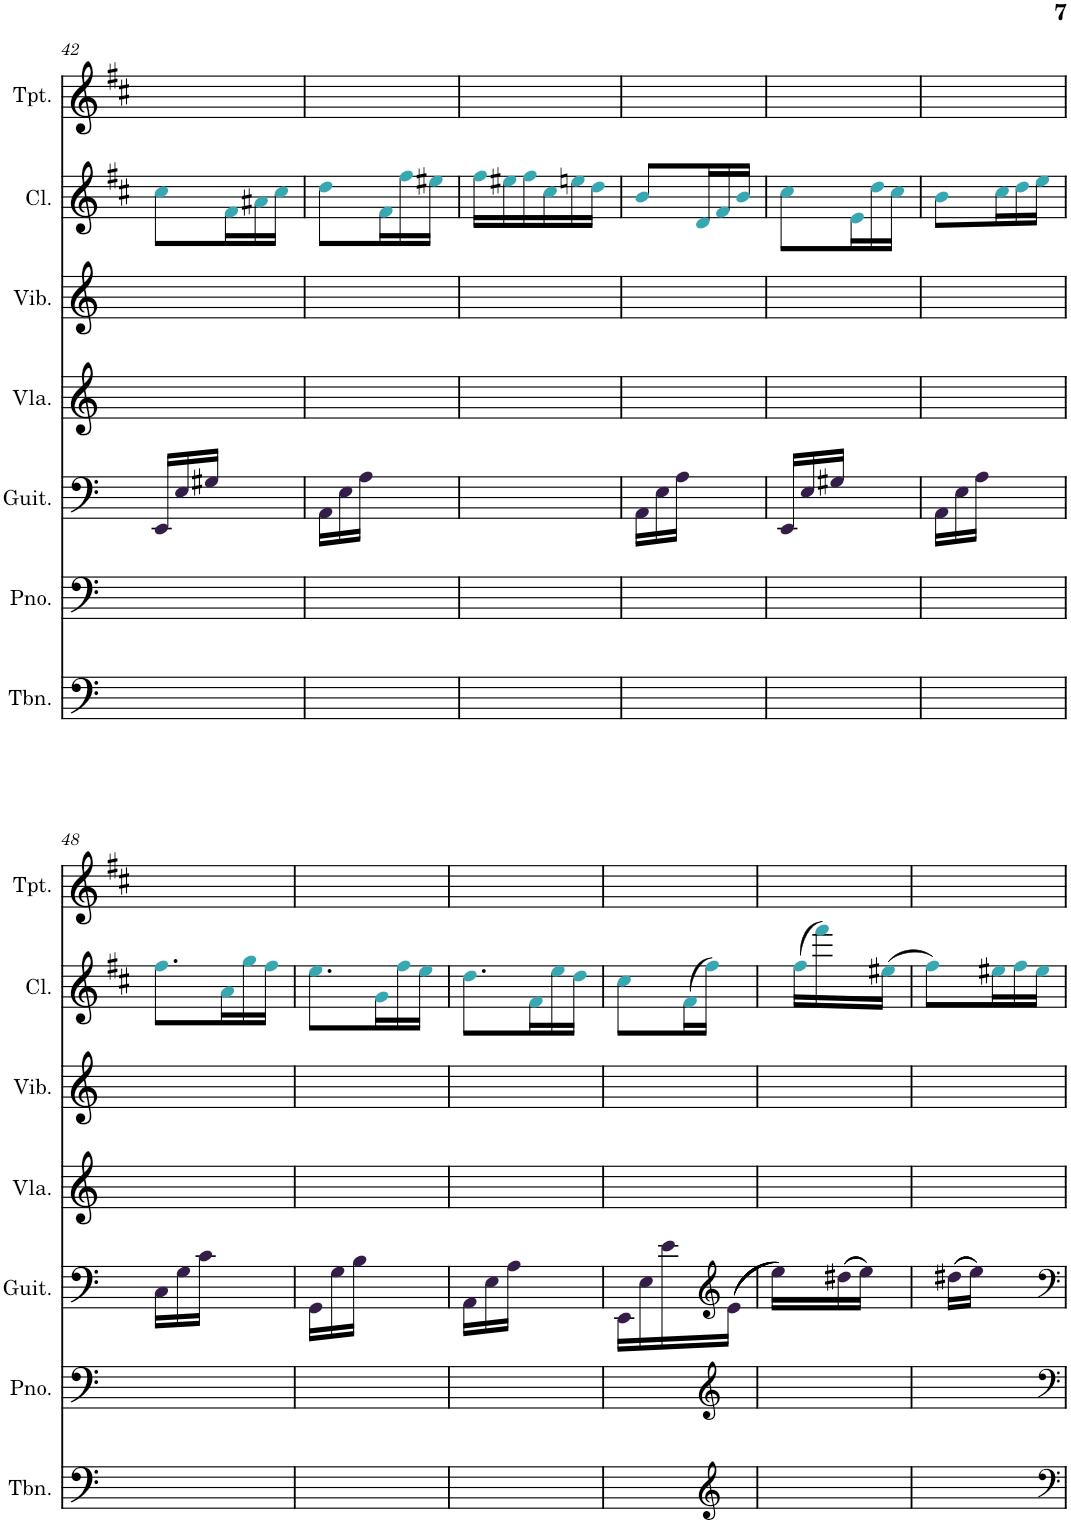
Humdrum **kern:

**kern	**kern	**kern	**kern	**kern	**kern	**kern
*part7	*part6	*part5	*part4	*part3	*part2	*part1
*staff7	*staff6	*staff5	*staff4	*staff3	*staff2	*staff1
*I"Trombone	*I"Piano	*I"Classical Guitar	*I"Viola	*I"Vibraphone	*I"Clarinet	*I"Trumpet
*I'Tbn.	*I'Pno.	*I'Guit.	*I'Vla.	*I'Vib.	*I'Cl.	*I'Tpt.
!!LO:PB:g=z
*clefF4	*clefF4	*clefF4	*clefG2	*clefG2	*clefG2	*clefG2
*	*	*	*	*	*Trd1c2	*Trd1c2
*k[]	*k[]	*k[]	*k[]	*k[]	*k[f#c#]	*k[f#c#]
*M3/8	*M3/8	*M3/8	*M3/8	*M3/8	*M3/8	*M3/8
=42	=42	=42	=42	=42	=42	=42
4.ryy	4.ryy	16EEi/LL	4.ryy	4.ryy	8cc#j\L	4.ryy
.	.	16Ei/	.	.	.	.
.	.	16G#Xi/JJ	.	.	16ryy	.
.	.	8.ryy	.	.	16f#j\L	.
.	.	.	.	.	16a#Xj\	.
.	.	.	.	.	16cc#j\JJ	.
=43	=43	=43	=43	=43	=43	=43
4.ryy	4.ryy	16AAi\LL	4.ryy	4.ryy	8ddj\L	4.ryy
.	.	16Ei\	.	.	.	.
.	.	16Ai\JJ	.	.	16ryy	.
.	.	8.ryy	.	.	16f#j\L	.
.	.	.	.	.	16ff#j\	.
.	.	.	.	.	16ee#Xj\JJ	.
=44	=44	=44	=44	=44	=44	=44
4.ryy	4.ryy	4.ryy	4.ryy	4.ryy	16ff#j\LL	4.ryy
.	.	.	.	.	16ee#Xj\	.
.	.	.	.	.	16ff#j\	.
.	.	.	.	.	16cc#j\	.
.	.	.	.	.	16eenj\	.
.	.	.	.	.	16ddj\JJ	.
=45	=45	=45	=45	=45	=45	=45
4.ryy	4.ryy	16AAi\LL	4.ryy	4.ryy	8bj/L	4.ryy
.	.	16Ei\	.	.	.	.
.	.	16Ai\JJ	.	.	16ryy	.
.	.	8.ryy	.	.	16dj/L	.
.	.	.	.	.	16f#j/	.
.	.	.	.	.	16bj/JJ	.
=46	=46	=46	=46	=46	=46	=46
4.ryy	4.ryy	16EEi/LL	4.ryy	4.ryy	8cc#j\L	4.ryy
.	.	16Ei/	.	.	.	.
.	.	16G#Xi/JJ	.	.	16ryy	.
.	.	8.ryy	.	.	16ej\L	.
.	.	.	.	.	16ddj\	.
.	.	.	.	.	16cc#j\JJ	.
=47	=47	=47	=47	=47	=47	=47
4.ryy	4.ryy	16AAi\LL	4.ryy	4.ryy	8bj\L	4.ryy
.	.	16Ei\	.	.	.	.
.	.	16Ai\JJ	.	.	16ryy	.
.	.	8.ryy	.	.	16cc#j\L	.
.	.	.	.	.	16ddj\	.
.	.	.	.	.	16eej\JJ	.
!!LO:LB:g=z
=48	=48	=48	=48	=48	=48	=48
4.ryy	4.ryy	16Ci\LL	4.ryy	4.ryy	8.ff#j\L	4.ryy
.	.	16Gi\	.	.	.	.
.	.	16ci\JJ	.	.	.	.
.	.	8.ryy	.	.	16aj\L	.
.	.	.	.	.	16ggj\	.
.	.	.	.	.	16ff#j\JJ	.
=49	=49	=49	=49	=49	=49	=49
4.ryy	4.ryy	16GGi\LL	4.ryy	4.ryy	8.eej\L	4.ryy
.	.	16Gi\	.	.	.	.
.	.	16Bi\JJ	.	.	.	.
.	.	8.ryy	.	.	16gj\L	.
.	.	.	.	.	16ff#j\	.
.	.	.	.	.	16eej\JJ	.
=50	=50	=50	=50	=50	=50	=50
4.ryy	4.ryy	16AAi\LL	4.ryy	4.ryy	8.ddj\L	4.ryy
.	.	16Ei\	.	.	.	.
.	.	16Ai\JJ	.	.	.	.
.	.	8.ryy	.	.	16f#j\L	.
.	.	.	.	.	16eej\	.
.	.	.	.	.	16ddj\JJ	.
=51	=51	=51	=51	=51	=51	=51
4ryy	4ryy	16EEi\LL	4.ryy	4.ryy	8cc#j\L	4.ryy
.	.	16Ei\	.	.	.	.
.	.	16ei\J	.	.	16ryy	.
.	.	8ryy	.	.	(>16f#j\L	.
16ryy	16ryy	.	.	.	16ff#j\JJ)	.
*clefG2	*clefG2	*clefG2	*	*	*	*
16ryy	16ryy	(>(>(>16ei\Jk	.	.	16ryy	.
=52	=52	=52	=52	=52	=52	=52
4.ryy	4.ryy	16eei\KL)))	4.ryy	4.ryy	16ryy	4.ryy
.	.	8ryy	.	.	(>16ff#j\LL	.
.	.	.	.	.	16fff#j\J)	.
.	.	(>(>16dd#Xi\L	.	.	8ryy	.
.	.	16eei\JJ))	.	.	.	.
.	.	16ryy	.	.	(>16ee#Xj\Jk	.
=53	=53	=53	=53	=53	=53	=53
4.ryy	4.ryy	16ryy	4.ryy	4.ryy	8ff#j\L)	4.ryy
.	.	(>(>16dd#Xi\LL	.	.	.	.
.	.	16eei\JJ))	.	.	16ryy	.
.	.	8.ryy	.	.	16ee#Xj\L	.
.	.	.	.	.	16ff#j\	.
.	.	.	.	.	16ee#j\JJ	.
=	=	=	=	=	=	=
*-	*-	*-	*-	*-	*-	*-
